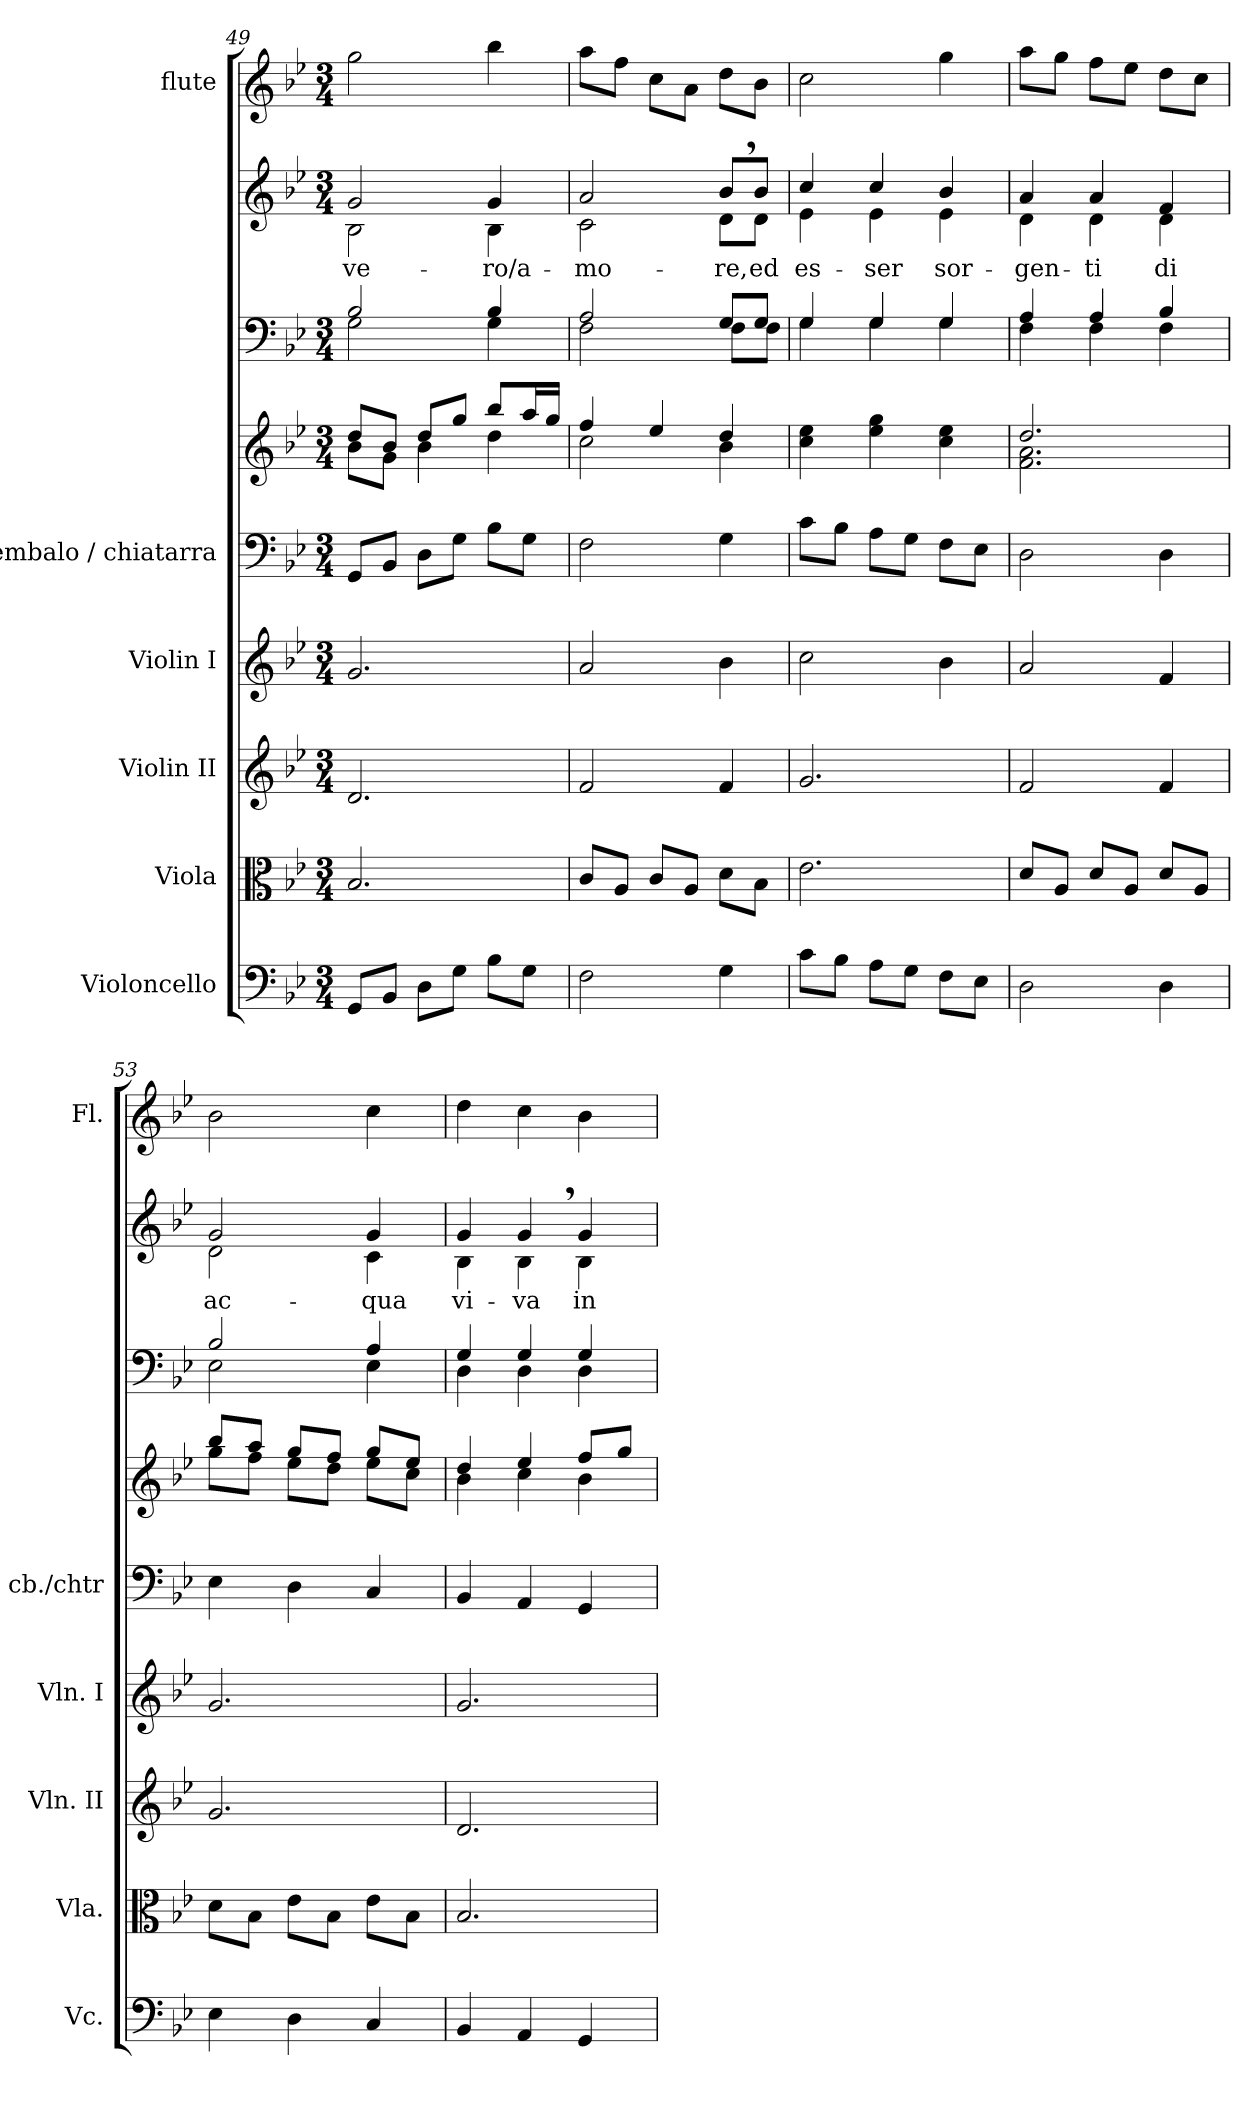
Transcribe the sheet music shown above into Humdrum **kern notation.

**kern	**kern	**kern	**kern	**kern	**kern	**kern	**kern	**text	**kern
*part8	*part7	*part6	*part5	*part4	*part4	*part3	*part2	*part2	*part1
*staff9	*staff8	*staff7	*staff6	*staff5	*staff4	*staff3	*staff2	*staff2	*staff1
*I"Violoncello	*I"Viola	*I"Violin II	*I"Violin I	*I"cembalo / chiatarra	*	*	*	*	*I"flute
*I'Vc.	*I'Vla.	*I'Vln. II	*I'Vln. I	*I'cb./chtr	*	*	*	*	*I'Fl.
!!LO:PB:g=z
*clefF4	*clefC3	*clefG2	*clefG2	*clefF4	*clefG2	*clefF4	*clefG2	*	*clefG2
*	*	*	*	*	*	*	*	*	*ITrd-7c-12
*k[b-e-]	*k[b-e-]	*k[b-e-]	*k[b-e-]	*k[b-e-]	*k[b-e-]	*k[b-e-]	*k[b-e-]	*	*k[b-e-]
*g:	*g:	*g:	*g:	*g:	*g:	*g:	*g:	*	*g:
*M3/4	*M3/4	*M3/4	*M3/4	*M3/4	*M3/4	*M3/4	*M3/4	*	*M3/4
=49	=49	=49	=49	=49	=49	=49	=49	=49	=49
*	*	*	*	*	*^	*^	*^	*	*
8GG/L	2.B-/	2.d/	2.g/	8GG/L	8dd/L	8b-\L	2B-/	2G\	2g/	2B-\	ve-	2ggg\
8BB-/J	.	.	.	8BB-/J	8b-/J	8g\J	.	.	.	.	.	.
8D\L	.	.	.	8D\L	8dd/L	4b-\	.	.	.	.	.	.
8G\J	.	.	.	8G\J	8gg/J	.	.	.	.	.	.	.
8B-\L	.	.	.	8B-\L	8bb-/L	4dd\	4B-/	4G\	4g/	4B-\	-ro/a-	4bbb-\
8G\J	.	.	.	8G\J	16aa/L	.	.	.	.	.	.	.
.	.	.	.	.	16gg/JJ	.	.	.	.	.	.	.
=50	=50	=50	=50	=50	=50	=50	=50	=50	=50	=50	=50	=50
2F\	8c/L	2f/	2a/	2F\	4ff/	2cc\	2A/	2F\	2a/	2c\	-mo-	8aaa\L
.	8A/J	.	.	.	.	.	.	.	.	.	.	8fff\J
.	8c/L	.	.	.	4ee-/	.	.	.	.	.	.	8ccc\L
.	8A/J	.	.	.	.	.	.	.	.	.	.	8aa\J
4G\	8d\L	4f/	4b-\	4G\	4dd/	4b-\	8G/L	8F\L	8b-,>/L	8d\L	-re,	8ddd\L
.	8B-\J	.	.	.	.	.	8G/J	8F\J	8b-/J	8d\J	ed	8bb-\J
*	*	*	*	*	*v	*v	*	*	*	*	*	*
=51	=51	=51	=51	=51	=51	=51	=51	=51	=51	=51	=51
8c\L	2.e-\	2.g/	2cc\	8c\L	4cc\ 4ee-\	4G/	4G\	4cc/	4e-\	es-	2ccc\
8B-\J	.	.	.	8B-\J	.	.	.	.	.	.	.
8A\L	.	.	.	8A\L	4ee-\ 4gg\	4G/	4G\	4cc/	4e-\	-ser	.
8G\J	.	.	.	8G\J	.	.	.	.	.	.	.
8F\L	.	.	4b-\	8F\L	4cc\ 4ee-\	4G/	4G\	4b-/	4e-\	sor-	4ggg\
8E-\J	.	.	.	8E-\J	.	.	.	.	.	.	.
=52	=52	=52	=52	=52	=52	=52	=52	=52	=52	=52	=52
*	*	*	*	*	*^	*	*	*	*	*	*
2D\	8d/L	2f/	2a/	2D\	2.dd/	2.f\ 2.a\	4A/	4F\	4a/	4d\	-gen-	8aaa\L
.	8A/J	.	.	.	.	.	.	.	.	.	.	8ggg\J
.	8d/L	.	.	.	.	.	4A/	4F\	4a/	4d\	-ti	8fff\L
.	8A/J	.	.	.	.	.	.	.	.	.	.	8eee-\J
4D\	8d/L	4f/	4f/	4D\	.	.	4B-/	4F\	4f/	4d\	di	8ddd\L
.	8A/J	.	.	.	.	.	.	.	.	.	.	8ccc\J
=53	=53	=53	=53	=53	=53	=53	=53	=53	=53	=53	=53	=53
4E-\	8d\L	2.g/	2.g/	4E-\	8bb-/L	8gg\L	2B-/	2E-\	2g/	2d\	ac-	2bb-\
.	8B-\J	.	.	.	8aa/J	8ff\J	.	.	.	.	.	.
4D\	8e-\L	.	.	4D\	8gg/L	8ee-\L	.	.	.	.	.	.
.	8B-\J	.	.	.	8ff/J	8dd\J	.	.	.	.	.	.
4C/	8e-\L	.	.	4C/	8gg/L	8ee-\L	4A/	4E-\	4g/	4c\	-qua	4ccc\
.	8B-\J	.	.	.	8ee-/J	8cc\J	.	.	.	.	.	.
=54	=54	=54	=54	=54	=54	=54	=54	=54	=54	=54	=54	=54
4BB-/	2.B-/	2.d/	2.g/	4BB-/	4dd/	4b-\	4G/	4D\	4g/	4B-\	vi-	4ddd\
4AA/	.	.	.	4AA/	4ee-/	4cc\	4G/	4D\	4g,>/	4B-\	-va	4ccc\
4GG/	.	.	.	4GG/	8ff/L	4b-\	4G/	4D\	4g/	4B-\	in	4bb-\
.	.	.	.	.	8gg/J	.	.	.	.	.	.	.
*	*	*	*	*	*v	*v	*	*	*v	*v	*	*
*	*	*	*	*	*	*v	*v	*	*	*
=	=	=	=	=	=	=	=	=	=
*-	*-	*-	*-	*-	*-	*-	*-	*-	*-
